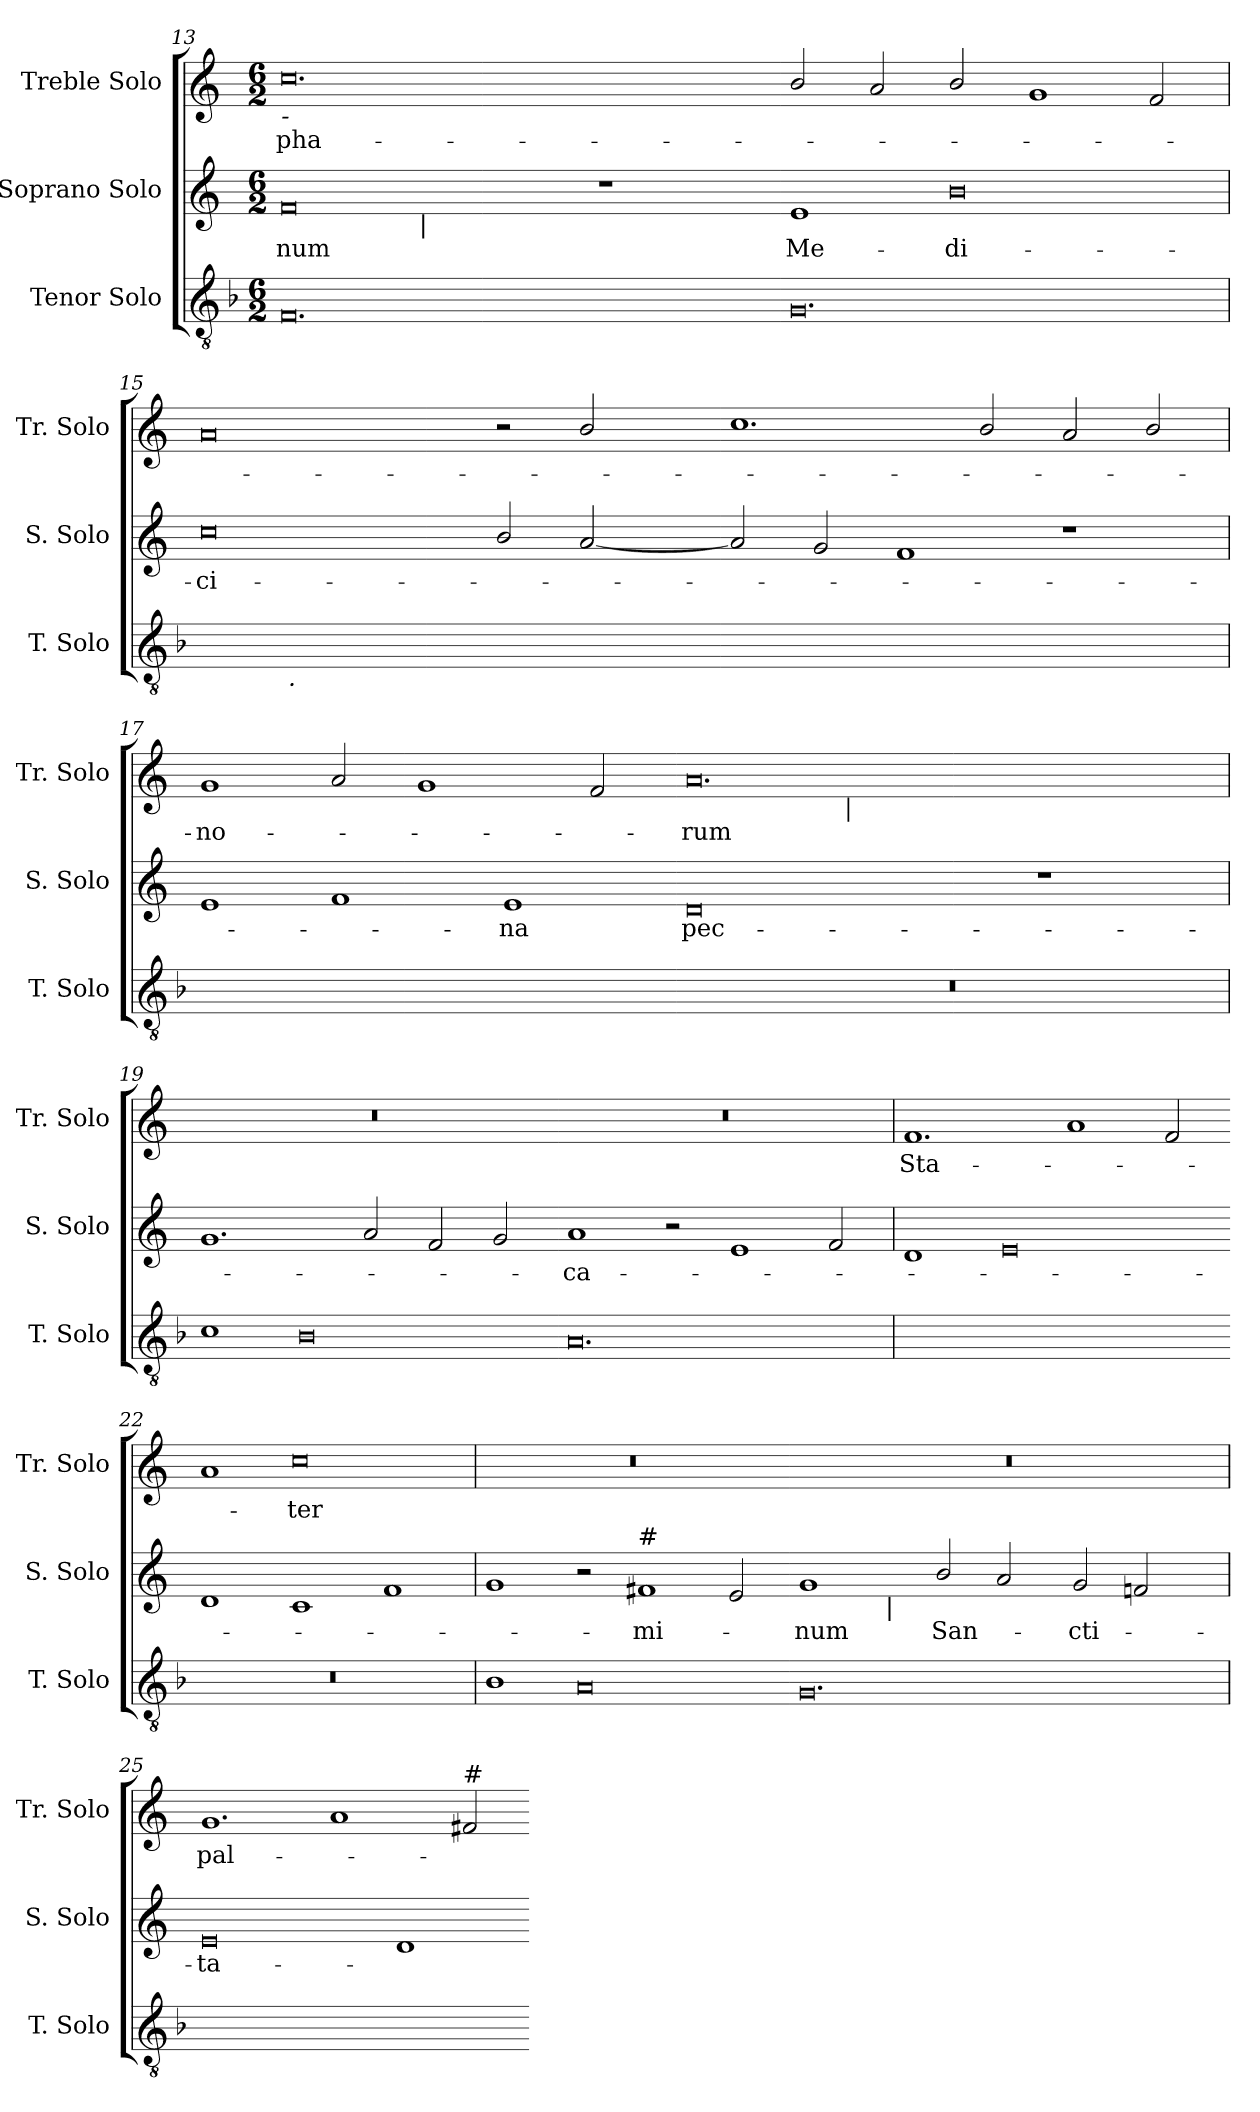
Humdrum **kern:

**kern	**kern	**text	**kern	**text
*part3	*part2	*part2	*part1	*part1
*staff3	*staff2	*staff2	*staff1	*staff1
*I"Tenor Solo	*I"Soprano Solo	*	*I"Treble Solo	*
*I'T. Solo	*I'S. Solo	*	*I'Tr. Solo	*
!!LO:LB:g=z
*clefGv2	*clefG2	*	*clefG2	*
*ITrd7c12	*	*	*	*
*k[b-]	*k[]	*	*k[]	*
*F:	*C:	*	*C:	*
*M6/2	*M6/2	*	*M6/2	*
=13	=13	=13	=13	=13
!	!	!LO:LY:b:color=#000000	!	!
!	!	!	!LO:TX:b:i:t=-	!
!	!LO:TX:b:i:t=-	!	!	!
!	!	!	!	!LO:LY:b:color=#000000
*	*^	*	*	*
0.FFi	0fi	2ryy	-num	0.cci	-pha-
.	.	8ryy	.	.	.
.	.	16ryy	.	.	.
.	.	1024ryy	.	.	.
!	!	!LO:TX:b:i:t=|	!	!	!
.	.	1ryy	.	.	.
.	.	1ryy	.	.	.
.	1r	.	.	.	.
.	.	4ryy	.	.	.
.	.	32ryy	.	.	.
.	.	64ryy	.	.	.
.	.	128...ryy	.	.	.
*	*v	*v	*	*	*
=14-	=14-	=14-	=14-	=14-
*	*^	*	*	*
!	!	!	!LO:LY:b:color=#000000	!	!
*	*v	*v	*	*	*
0.GGi	1ei	Me-	2bi/	.
.	.	.	2ai/	.
!	!	!LO:LY:b:color=#000000	!	!
.	0bi	-di-	2bi/	.
.	.	.	1gi	.
.	.	.	2fi/	.
=15	=15	=15	=15	=15
!	!	!LO:LY:b:color=#000000	!	!
*^	*	*	*	*
[<0.FFiyy	2ryy	0cci	-ci-	0ai	.
.	256ryy	.	.	.	.
!	!LO:TX:b:i:t=.	!	!	!	!
.	1ryy	.	.	.	.
.	1ryy	.	.	.	.
.	.	2bi/	.	2r	.
.	.	[<2ai/	.	2bi/	.
.	4ryy	.	.	.	.
.	8ryy	.	.	.	.
.	16ryy	.	.	.	.
.	32...ryy	.	.	.	.
*v	*v	*	*	*	*
=16-	=16-	=16-	=16-	=16-
0.FFiyy]	2ai/]	.	1.cci	.
.	2gi/	.	.	.
.	1fi	.	.	.
.	.	.	2bi/	.
.	1r	.	2ai/	.
.	.	.	2bi/	.
=17	=17	=17	=17	=17
!LO:N:vis=1	!	!	!	!
!	!	!	!	!LO:LY:b:color=#000000
0.ryy	1ei	.	1gi	-no-
.	1fi	.	2ai/	.
.	.	.	1gi	.
!	!	!LO:LY:b:color=#000000	!	!
.	1ei	-na	.	.
.	.	.	2fi/	.
=18-	=18-	=18-	=18-	=18-
!LO:N:vis=1	!	!	!	!
!	!	!LO:LY:b:color=#000000	!	!
!	!	!	!	!LO:LY:b:color=#000000
*	*	*	*^	*
0.r	0di	pec-	0.ai	2ryy	-rum
.	.	.	.	8ryy	.
.	.	.	.	16ryy	.
.	.	.	.	128..ryy	.
!	!	!	!	!LO:TX:b:i:t=|	!
.	.	.	.	1ryy	.
.	.	.	.	1ryy	.
.	1r	.	.	.	.
.	.	.	.	4ryy	.
.	.	.	.	32ryy	.
.	.	.	.	64ryy	.
.	.	.	.	512ryy	.
!!LO:LB:g=z
=19	=19	=19	=19	=19	=19
!	!	!	!LO:N:vis=1	!	!
*	*	*	*v	*v	*
1Ci	1.gi	.	0.r	.
0BB-i	.	.	.	.
.	2ai/	.	.	.
.	2fi/	.	.	.
.	2gi/	.	.	.
=20-	=20-	=20-	=20-	=20-
!	!	!LO:LY:b:color=#000000	!LO:N:vis=1	!
0.AAi	1ai	-ca-	0.r	.
.	2r	.	.	.
.	1ei	.	.	.
.	2fi/	.	.	.
=21	=21	=21	=21	=21
!LO:N:vis=1	!	!	!	!
!	!	!	!	!LO:LY:b:color=#000000
0.ryy	1di	.	1.fi	Sta-
.	0ei	.	.	.
.	.	.	1ai	.
.	.	.	2fi/	.
=22-	=22-	=22-	=22-	=22-
!LO:N:vis=1	!	!	!	!
0.r	1di	.	1ai	.
!	!	!	!	!LO:LY:b:color=#000000
.	1ci	.	0cci	-ter
.	1fi	.	.	.
=23	=23	=23	=23	=23
!	!	!	!LO:N:vis=1	!
1BB-i	1gi	.	0.r	.
0AAi	2r	.	.	.
!	!LO:TX:a:t=#	!	!	!
!	!	!LO:LY:b:color=#000000	!	!
.	1f#i	-mi-	.	.
.	2ei/	.	.	.
=24-	=24-	=24-	=24-	=24-
!	!	!LO:LY:b:color=#000000	!LO:N:vis=1	!
*	*^	*	*	*
0.GGi	1gi	2ryy	-num	0.r	.
.	.	16...ryy	.	.	.
!	!	!LO:TX:b:i:t=|	!	!	!
.	.	1ryy	.	.	.
!	!	!	!LO:LY:b:color=#000000	!	!
.	2bi/	.	San-	.	.
.	2ai/	.	.	.	.
.	.	1ryy	.	.	.
!	!	!	!LO:LY:b:color=#000000	!	!
.	2gi/	.	-cti-	.	.
.	2fi/	.	.	.	.
.	.	4ryy	.	.	.
.	.	8ryy	.	.	.
.	.	128ryy	.	.	.
!!LO:LB:g=z
=25	=25	=25	=25	=25	=25
!LO:N:vis=1	!	!	!	!	!
*	*v	*v	*	*	*
*	*^	*	*	*
!	!	!	!LO:LY:b:color=#000000	!	!
*	*v	*v	*	*	*
*	*^	*	*	*
!	!	!	!	!	!LO:LY:b:color=#000000
*	*v	*v	*	*	*
0.ryy	0ei	-ta-	1.gi	pal-
.	.	.	1ai	.
.	1di	.	.	.
!	!	!	!LO:TX:a:t=#	!
.	.	.	2f#i/	.
=-	=-	=-	=-	=-
*-	*-	*-	*-	*-
